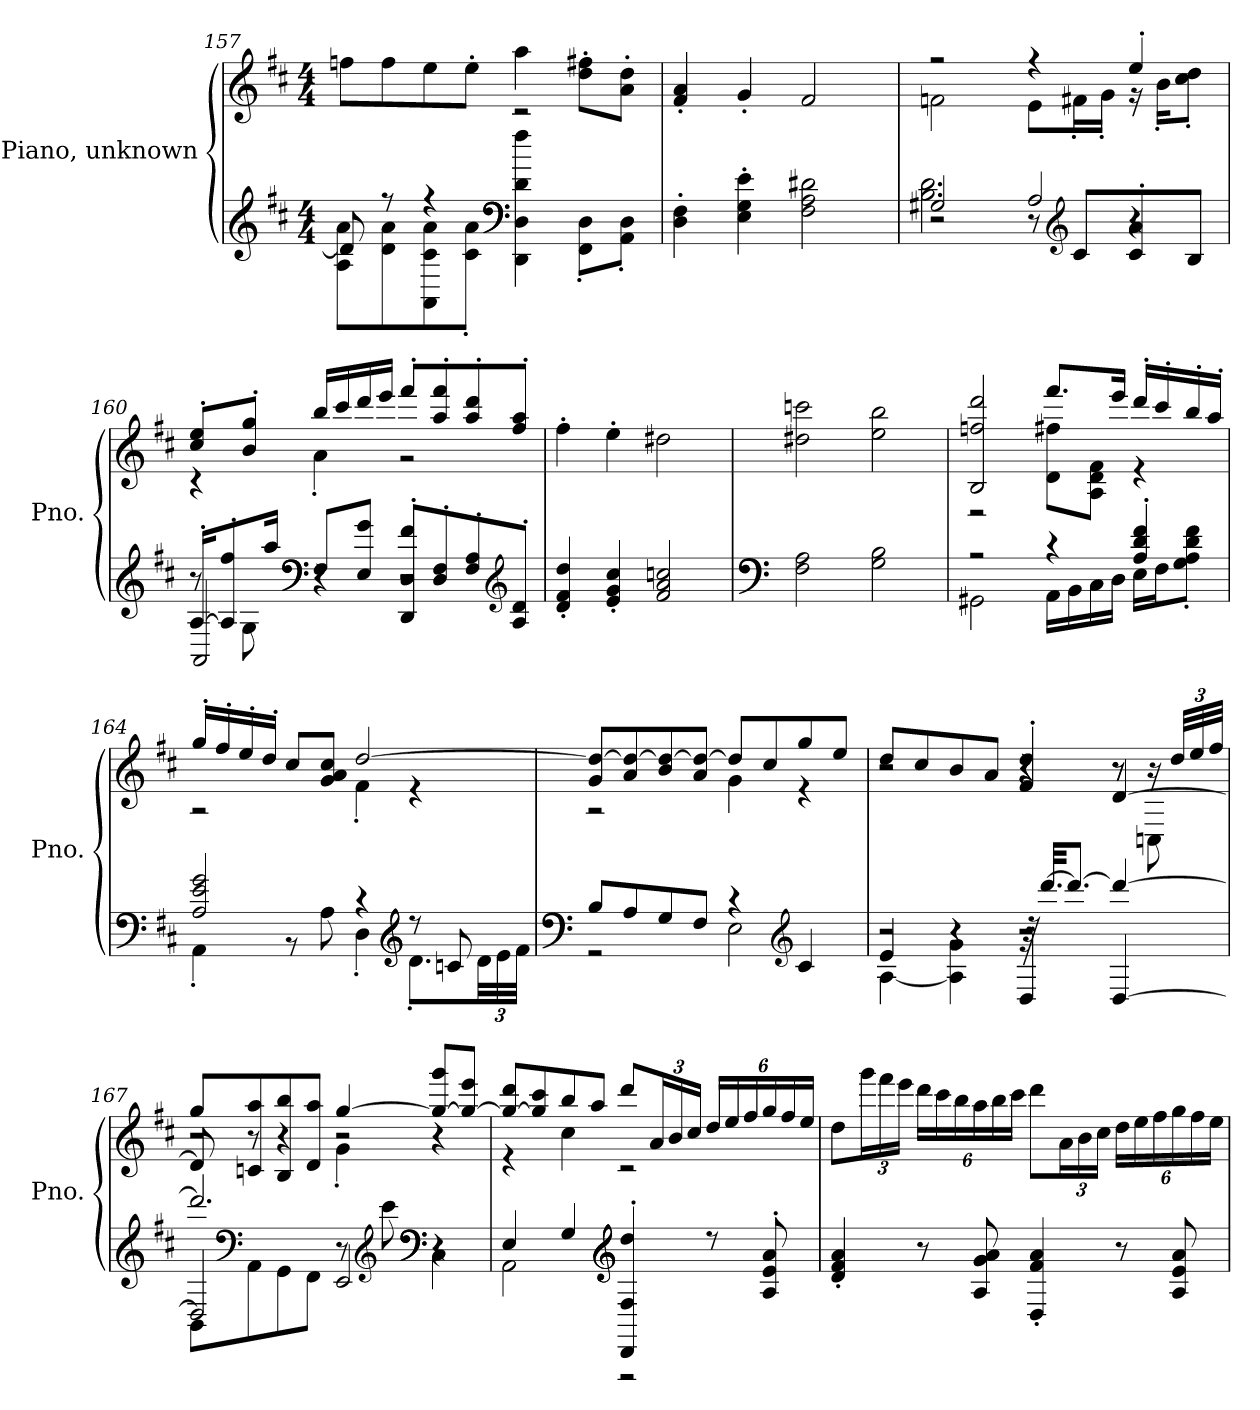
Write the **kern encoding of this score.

**kern	**kern
*part1	*part1
*staff2	*staff1
*I"Piano, unknown	*
*I'Pno.	*
*clefG2	*clefG2
*k[f#c#]	*k[f#c#]
*M4/4	*M4/4
=157	=157
*^	*
8d/]	8A\ 8a\L	8ffn\L
8r	8d\ 8a\	8ff\
4r	8AA\ 8c#\ 8a\	8ee\
.	8c#\' 8a\'J	8ee'\J
*clefF4	*	*
2r	4DD\ 4D\ 4d\ 4ff#\	4aa\
.	8FF#\' 8D\'L	8dd\' 8ff#X\'L
.	8AA\' 8D\'J	8a\' 8dd\'J
*v	*v	*
!!LO:LB:g=z
=158	=158
4D\' 4F#\'	4f#/' 4a/'
4E\' 4G\' 4e\'	4g'/
2F#\ 2A\ 2d#X\	2f#/
=159	=159
*^	*^
*	*^	*	*
2G#X/	2.B\ 2.d\	2r	2r	2fn\
8r	.	2A/	4r	8e\L
*clefG2	*	*	*	*
8c#/L	.	.	.	16f#X'\L
.	.	.	.	16g'\JJ
8c#/' 8a/'	4r	.	4ee'/	16r
.	.	.	.	16b'\KL
8B/J	.	.	.	8cc#\' 8dd\'J
=160	=160	=160	=160	=160
[16A'/KL	8r	2AA/	8cc#/' 8ee/'L	4r
8A/]' 8ff#/'	.	.	.	.
.	8G\	.	8b/' 8gg/'J	.
16aa/Jk	.	.	.	.
*clefF4	*	*	*	*
8F#/L	4r	.	16bb/LL	4a'\
.	.	.	16ccc#/	.
8E/ 8g/J	.	.	16ddd/	.
.	.	.	16eee/JJ	.
8DD/' 8D/' 8f#/'L	2r	2r	8fff#'/L	2r
8D/' 8F#/'	.	.	8aa/' 8fff#/'	.
8F#/' 8A/'	.	.	8aa/' 8ddd/'	.
*clefG2	*	*	*	*
8A/' 8d/'J	.	.	8ff#/' 8aa/'J	.
*v	*v	*v	*	*
*	*v	*v
=161	=161
4d/' 4f#/' 4dd/'	4ff#'\
4e/' 4g/' 4cc#/'	4ee'\
2f#/ 2a/ 2ccn/	2dd#X\
!!LO:LB:g=z
=162	=162
*clefF4	*
2F#\ 2A\	2dd#X\ 2cccn\
2G\ 2B\	2ee\ 2bb\
=163	=163
*^	*^
2r	2GG#X\	2B/ 2ffn/ 2ddd/	2r
4r	16AA\LL	8.fff#/L	8d\ 8ff#X\L
.	16BB\	.	.
.	16C#\	.	8A\ 8d\ 8f#\J
.	16D\JJ	16eee/Jk	.
4A/' 4d/' 4f#/'	16E\LL	16ddd'/LL	4r
.	16F#\J	16ccc#'/	.
.	8G\' 8A\' 8d\' 8f#\'J	16bb'/	.
.	.	16aa'/JJ	.
=164	=164	=164	=164
2A/ 2e/ 2g/	4AA'\	16gg'/LL	2r
.	.	16ff#'/	.
.	.	16ee'/	.
.	.	16dd'/JJ	.
.	8r	8cc#/L	.
.	8A\	8g/ 8a/ 8cc#/J	.
4r	4D'\	[2dd/	4f#'\
*clefG2	*	*	*
8r	8.d'\L	.	4r
8cn/	.	.	.
*	*Xbrackettup	*	*
.	48d\LL	.	.
.	48e\	.	.
.	48f#\JJJ	.	.
!!LO:LB:g=z	!!
=165	=165	=165	=165
*clefF4	*	*	*
8B/L	2r	8g/ 8dd/_L	2r
8A/	.	8a/ 8dd/_	.
8G/	.	8b/ 8dd/_	.
8F#/J	.	8a/ 8dd/_J	.
4r	2E\	8dd/L]	4g\
.	.	8cc#/	.
*clefG2	*	*	*
4c#/	.	8gg/	4r
.	.	8ee/J	.
=166	=166	=166	=166
*	*^	*	*^
2r	[4A\	4e/	8dd/L	2r	2r
.	.	.	8cc#/	.	.
.	4A\] 4g\	4r	8b/	.	.
.	.	.	8a/J	.	.
64r	2r	4D'/	4f#/' 4dd/'	4r	4r
[32.ddd/KKL	.	.	.	.	.
8.ddd/J_	.	.	.	.	.
4ddd/_	.	[4D/	8r	8r	[4d/
.	.	.	16r	8Cn\	.
*	*	*	*Xbrackettup	*	*
.	.	.	48dd/LLL	.	.
.	.	.	48ee/	.	.
.	.	.	48ff#/JJJ	.	.
=167	=167	=167	=167	=167	=167
2.ddd/]	8BB\L	2D/]	8gg/L	2r	8d/]
*clefF4	*	*	*	*	*
.	8AA\	.	8cn/ 8aa/	.	8r
.	8GG\	.	8B/ 8bb/	.	4r
.	8FF#\J	.	8d/ 8aa/J	.	.
.	8r	2EE/	[4gg/	4g'\	2r
*clefG2	*	*	*	*	*
.	8ccc#\	.	.	.	.
*clefF4	*	*	*	*	*
4r	4C#\	.	8gg/_ 8ggg/L	4r	.
.	.	.	8gg/_ 8eee/J	.	.
*	*v	*v	*	*	*
*	*	*	*v	*v
!!LO:LB:g=z
=168	=168	=168	=168
4E/	2AA\	8gg/_ 8ddd/L	4r
.	.	8gg/] 8ccc#/	.
4G/	.	8bb/	4cc#\
.	.	8aa/J	.
*clefG2	*	*	*
4DD/' 4F#/' 4dd/'	2r	8ddd/L	2r
.	.	24a/L	.
.	.	24b/	.
.	.	24cc#/JJ	.
8r	.	24dd/LL	.
.	.	24ee/	.
.	.	24ff#/	.
8A/' 8e/' 8a/'	.	24gg/	.
.	.	24ff#/	.
.	.	24ee/JJ	.
*v	*v	*	*
*	*v	*v
=169	=169
4d/' 4f#/' 4a/'	8dd\L
.	24ggg\L
.	24fff#\
.	24eee\JJ
8r	24ddd\LL
.	24ccc#\
.	24bb\
8A/ 8g/ 8a/	24aa\
.	24bb\
.	24ccc#\JJ
4D/' 4f#/' 4a/'	8ddd\L
.	24a\L
.	24b\
.	24cc#\JJ
8r	24dd\LL
.	24ee\
.	24ff#\
8A/ 8e/ 8a/	24gg\
.	24ff#\
.	24ee\JJ
=	=
*-	*-
